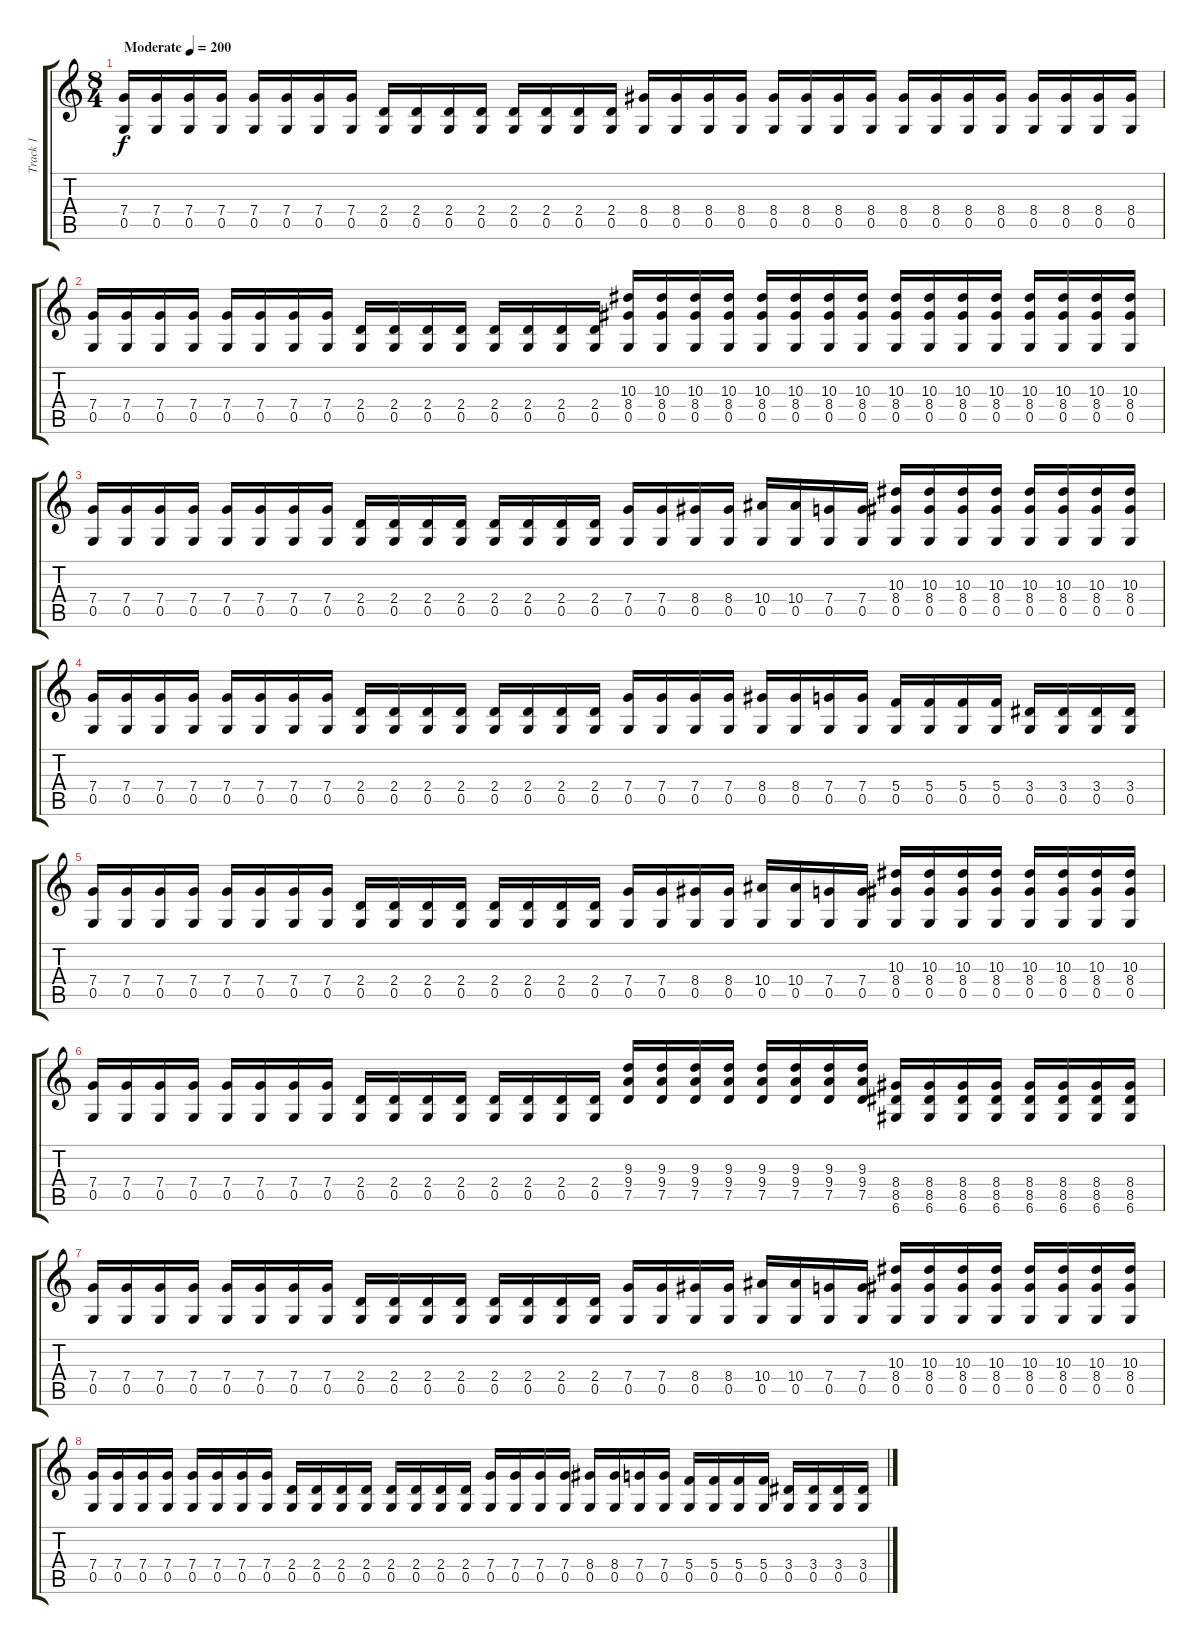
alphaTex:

\track ("Track 1" "Track 1") {instrument distortionguitar}
\staff {score tabs}
\tuning (D4 A3 F3 C3 G2 D2) {hide}
\ts (8 4)
\tempo (200 "Moderate")
\clef g2
\ks c
(7.4 0.5).16{dy f instrument distortionguitar} (7.4 0.5).16 (7.4 0.5).16 (7.4 0.5).16 (7.4 0.5).16 (7.4 0.5).16 (7.4 0.5).16 (7.4 0.5).16 (2.4 0.5).16 (2.4 0.5).16 (2.4 0.5).16 (2.4 0.5).16 (2.4 0.5).16 (2.4 0.5).16 (2.4 0.5).16 (2.4 0.5).16 (8.4 0.5).16 (8.4 0.5).16 (8.4 0.5).16 (8.4 0.5).16 (8.4 0.5).16 (8.4 0.5).16 (8.4 0.5).16 (8.4 0.5).16 (8.4 0.5).16 (8.4 0.5).16 (8.4 0.5).16 (8.4 0.5).16 (8.4 0.5).16 (8.4 0.5).16 (8.4 0.5).16 (8.4 0.5).16 |
(7.4 0.5).16 (7.4 0.5).16 (7.4 0.5).16 (7.4 0.5).16 (7.4 0.5).16 (7.4 0.5).16 (7.4 0.5).16 (7.4 0.5).16 (2.4 0.5).16 (2.4 0.5).16 (2.4 0.5).16 (2.4 0.5).16 (2.4 0.5).16 (2.4 0.5).16 (2.4 0.5).16 (2.4 0.5).16 (10.3 8.4 0.5).16 (10.3 8.4 0.5).16 (10.3 8.4 0.5).16 (10.3 8.4 0.5).16 (10.3 8.4 0.5).16 (10.3 8.4 0.5).16 (10.3 8.4 0.5).16 (10.3 8.4 0.5).16 (10.3 8.4 0.5).16 (10.3 8.4 0.5).16 (10.3 8.4 0.5).16 (10.3 8.4 0.5).16 (10.3 8.4 0.5).16 (10.3 8.4 0.5).16 (10.3 8.4 0.5).16 (10.3 8.4 0.5).16 |
(7.4 0.5).16 (7.4 0.5).16 (7.4 0.5).16 (7.4 0.5).16 (7.4 0.5).16 (7.4 0.5).16 (7.4 0.5).16 (7.4 0.5).16 (2.4 0.5).16 (2.4 0.5).16 (2.4 0.5).16 (2.4 0.5).16 (2.4 0.5).16 (2.4 0.5).16 (2.4 0.5).16 (2.4 0.5).16 (7.4 0.5).16 (7.4 0.5).16 (8.4 0.5).16 (8.4 0.5).16 (10.4 0.5).16 (10.4 0.5).16 (7.4 0.5).16 (7.4 0.5).16 (10.3 8.4 0.5).16 (10.3 8.4 0.5).16 (10.3 8.4 0.5).16 (10.3 8.4 0.5).16 (10.3 8.4 0.5).16 (10.3 8.4 0.5).16 (10.3 8.4 0.5).16 (10.3 8.4 0.5).16 |
(7.4 0.5).16 (7.4 0.5).16 (7.4 0.5).16 (7.4 0.5).16 (7.4 0.5).16 (7.4 0.5).16 (7.4 0.5).16 (7.4 0.5).16 (2.4 0.5).16 (2.4 0.5).16 (2.4 0.5).16 (2.4 0.5).16 (2.4 0.5).16 (2.4 0.5).16 (2.4 0.5).16 (2.4 0.5).16 (7.4 0.5).16 (7.4 0.5).16 (7.4 0.5).16 (7.4 0.5).16 (8.4 0.5).16 (8.4 0.5).16 (7.4 0.5).16 (7.4 0.5).16 (5.4 0.5).16 (5.4 0.5).16 (5.4 0.5).16 (5.4 0.5).16 (3.4 0.5).16 (3.4 0.5).16 (3.4 0.5).16 (3.4 0.5).16 |
(7.4 0.5).16 (7.4 0.5).16 (7.4 0.5).16 (7.4 0.5).16 (7.4 0.5).16 (7.4 0.5).16 (7.4 0.5).16 (7.4 0.5).16 (2.4 0.5).16 (2.4 0.5).16 (2.4 0.5).16 (2.4 0.5).16 (2.4 0.5).16 (2.4 0.5).16 (2.4 0.5).16 (2.4 0.5).16 (7.4 0.5).16 (7.4 0.5).16 (8.4 0.5).16 (8.4 0.5).16 (10.4 0.5).16 (10.4 0.5).16 (7.4 0.5).16 (7.4 0.5).16 (10.3 8.4 0.5).16 (10.3 8.4 0.5).16 (10.3 8.4 0.5).16 (10.3 8.4 0.5).16 (10.3 8.4 0.5).16 (10.3 8.4 0.5).16 (10.3 8.4 0.5).16 (10.3 8.4 0.5).16 |
(7.4 0.5).16 (7.4 0.5).16 (7.4 0.5).16 (7.4 0.5).16 (7.4 0.5).16 (7.4 0.5).16 (7.4 0.5).16 (7.4 0.5).16 (2.4 0.5).16 (2.4 0.5).16 (2.4 0.5).16 (2.4 0.5).16 (2.4 0.5).16 (2.4 0.5).16 (2.4 0.5).16 (2.4 0.5).16 (9.3 9.4 7.5).16 (9.3 9.4 7.5).16 (9.3 9.4 7.5).16 (9.3 9.4 7.5).16 (9.3 9.4 7.5).16 (9.3 9.4 7.5).16 (9.3 9.4 7.5).16 (9.3 9.4 7.5).16 (8.4 8.5 6.6).16 (8.4 8.5 6.6).16 (8.4 8.5 6.6).16 (8.4 8.5 6.6).16 (8.4 8.5 6.6).16 (8.4 8.5 6.6).16 (8.4 8.5 6.6).16 (8.4 8.5 6.6).16 |
(7.4 0.5).16 (7.4 0.5).16 (7.4 0.5).16 (7.4 0.5).16 (7.4 0.5).16 (7.4 0.5).16 (7.4 0.5).16 (7.4 0.5).16 (2.4 0.5).16 (2.4 0.5).16 (2.4 0.5).16 (2.4 0.5).16 (2.4 0.5).16 (2.4 0.5).16 (2.4 0.5).16 (2.4 0.5).16 (7.4 0.5).16 (7.4 0.5).16 (8.4 0.5).16 (8.4 0.5).16 (10.4 0.5).16 (10.4 0.5).16 (7.4 0.5).16 (7.4 0.5).16 (10.3 8.4 0.5).16 (10.3 8.4 0.5).16 (10.3 8.4 0.5).16 (10.3 8.4 0.5).16 (10.3 8.4 0.5).16 (10.3 8.4 0.5).16 (10.3 8.4 0.5).16 (10.3 8.4 0.5).16 |
(7.4 0.5).16 (7.4 0.5).16 (7.4 0.5).16 (7.4 0.5).16 (7.4 0.5).16 (7.4 0.5).16 (7.4 0.5).16 (7.4 0.5).16 (2.4 0.5).16 (2.4 0.5).16 (2.4 0.5).16 (2.4 0.5).16 (2.4 0.5).16 (2.4 0.5).16 (2.4 0.5).16 (2.4 0.5).16 (7.4 0.5).16 (7.4 0.5).16 (7.4 0.5).16 (7.4 0.5).16 (8.4 0.5).16 (8.4 0.5).16 (7.4 0.5).16 (7.4 0.5).16 (5.4 0.5).16 (5.4 0.5).16 (5.4 0.5).16 (5.4 0.5).16 (3.4 0.5).16 (3.4 0.5).16 (3.4 0.5).16 (3.4 0.5).16
